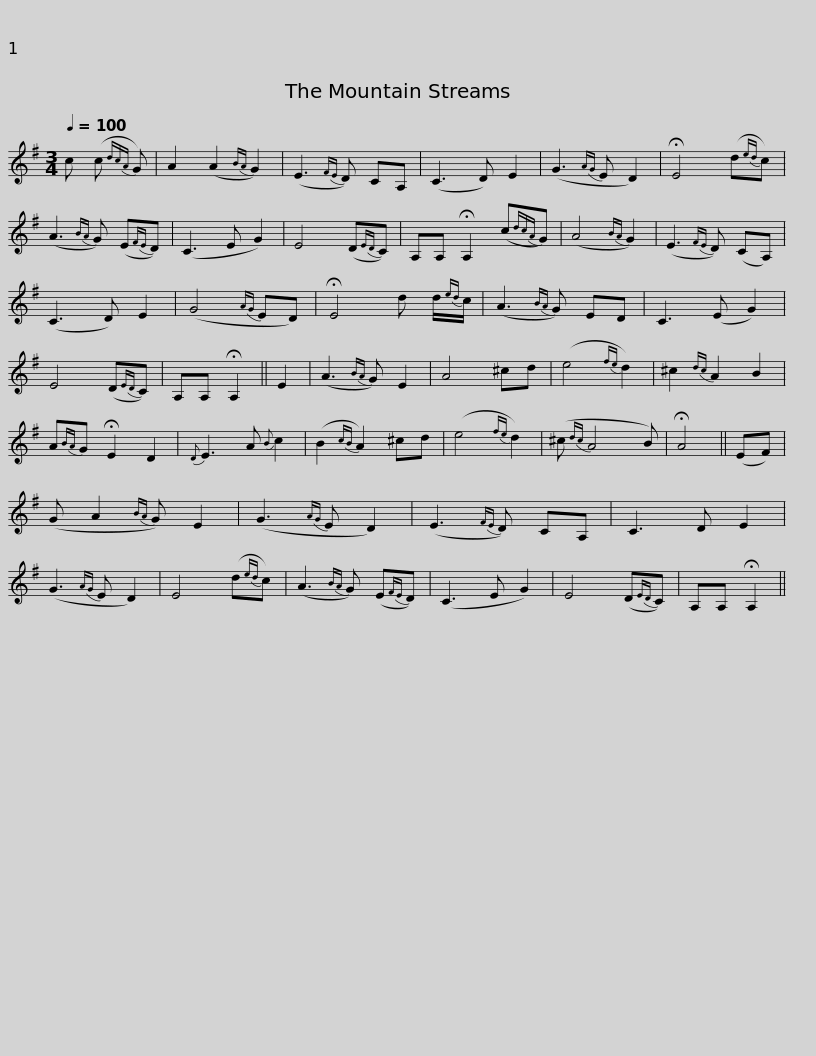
X:1
L:1/8
Q:1/4=100
M:3/4
I:linebreak $
K:G
V:1 treble
V:1
 c (c{dcA} G) | A2 (A2{BA} G2) | (E3{FE} D) CA, | (C3 D) E2 | (G3{AG} E D2) | %5
 !fermata!E4 (d{ed}c) | (A3{BA} G) (E{FE}D) | (C3 E G2) |$ E4 (D{ED}C) | A,A, !fermata!A,2 (c{dcA}G) | %10
 (A4{BA} G2) | (E3{FE} D) (CA,) | (C3 D) E2 | (G4{AG} ED) | !fermata!E4 d d/{ed}c/ | %15
 (A3{BA} G) ED |$ C3 (E G2) | E4 (D{ED}C) | A,A, !fermata!A,2 || E2 | %20
 (A3{BA} G) E2 | A4 ^cd | (e4{fe} d2) | ^c2{dc} A2 B2 | A{BA}G !fermata!E2 D2 |$ %25
{D} E3 A{B} c2 | (B2{cB} A2) ^cd | (e4{fe} d2) | (^c{dc} A4 B) | !fermata!A4 || %30
 (EF) | (G A2{BA} G) E2 | (G3{AG} E D2) | (E3{FE} D) CA, |$ C3 D E2 | %35
 (G3{AG} E D2) | E4 (d{ed}c) | (A3{BA} G) (E{FE}D) | (C3 E G2) | E4 (D{ED}C) | %40
 A,A, !fermata!A,2 || %41
